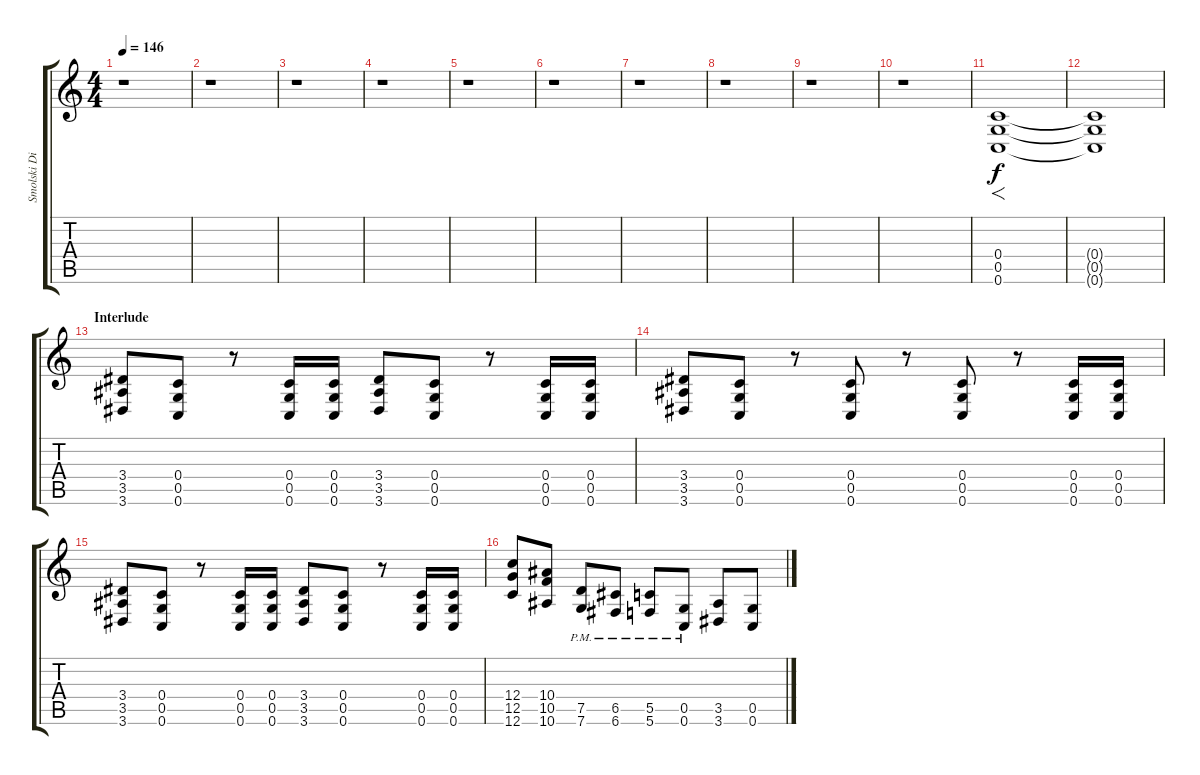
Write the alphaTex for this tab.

\track ("Smolski Dist Right" "Smolski Di") {instrument distortionguitar}
\staff {score tabs}
\tuning (D4 A3 F3 C3 G2 C2) {hide}
\ts (4 4)
\tempo 146
\clef g2
\ks c
r.1{dy f} |
r.1 |
r.1 |
r.1 |
r.1 |
r.1 |
r.1 |
r.1 |
r.1 |
r.1 |
(0.4 0.5 0.6).1{f} |
(0.4{t} 0.5{t} 0.6{t}).1 |
\section ("" "Interlude")
(3.4 3.5 3.6).8 (0.4 0.5 0.6).8 r.8 (0.4 0.5 0.6).16 (0.4 0.5 0.6).16 (3.4 3.5 3.6).8 (0.4 0.5 0.6).8 r.8 (0.4 0.5 0.6).16 (0.4 0.5 0.6).16 |
(3.4 3.5 3.6).8 (0.4 0.5 0.6).8 r.8 (0.4 0.5 0.6).8 r.8 (0.4 0.5 0.6).8 r.8 (0.4 0.5 0.6).16 (0.4 0.5 0.6).16 |
(3.4 3.5 3.6).8 (0.4 0.5 0.6).8 r.8 (0.4 0.5 0.6).16 (0.4 0.5 0.6).16 (3.4 3.5 3.6).8 (0.4 0.5 0.6).8 r.8 (0.4 0.5 0.6).16 (0.4 0.5 0.6).16 |
(12.4 12.5 12.6).8 (10.4 10.5 10.6).8 (7.5{pm} 7.6{pm}).8 (6.5{pm} 6.6{pm}).8 (5.5{pm} 5.6{pm}).8 (0.5{pm} 0.6{pm}).8 (3.5 3.6).8 (0.5 0.6).8
